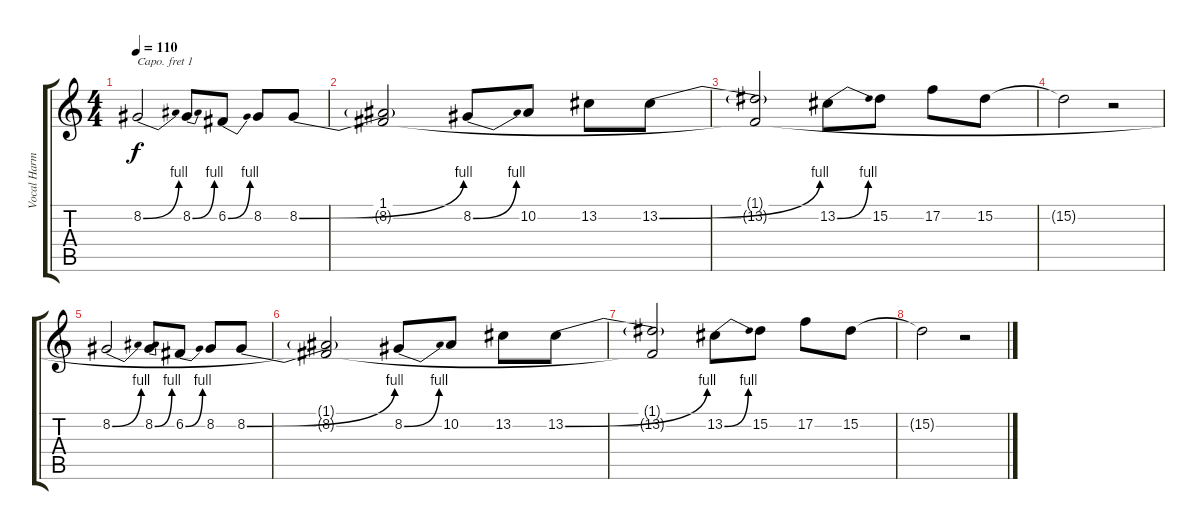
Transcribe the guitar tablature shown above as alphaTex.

\track ("Vocal Harmony" "Vocal Harm") {instrument lead6voice}
\staff {score tabs}
\capo 1
\tuning (E4 B3 G3 D3 A2 E2) {hide}
\ts (4 4)
\tempo 110
\clef g2
\ks c
8.2{be (bend 0 0 60 4)}.2{dy f} 8.2{be (bend 0 0 60 4)}.8 6.2{be (bend 0 0 60 4)}.8 8.2.8 8.2{be (bend 0 0 60 4)}.8 |
(1.1 8.2{t}).2 8.2{be (bend 0 0 60 4)}.8 10.2.8 13.2.8 13.2{be (bend 0 0 60 4)}.8 |
(1.1{t} 13.2{t}).2 13.2{be (bend 0 0 60 4)}.8 15.2.8 17.2.8 15.2.8 |
15.2{t}.2 r.2 |
8.2{be (bend 0 0 60 4)}.2 8.2{be (bend 0 0 60 4)}.8 6.2{be (bend 0 0 60 4)}.8 8.2.8 8.2{be (bend 0 0 60 4)}.8 |
(1.1{t} 8.2{t}).2 8.2{be (bend 0 0 60 4)}.8 10.2.8 13.2.8 13.2{be (bend 0 0 60 4)}.8 |
(1.1{t} 13.2{t}).2 13.2{be (bend 0 0 60 4)}.8 15.2.8 17.2.8 15.2.8 |
15.2{t}.2 r.2
